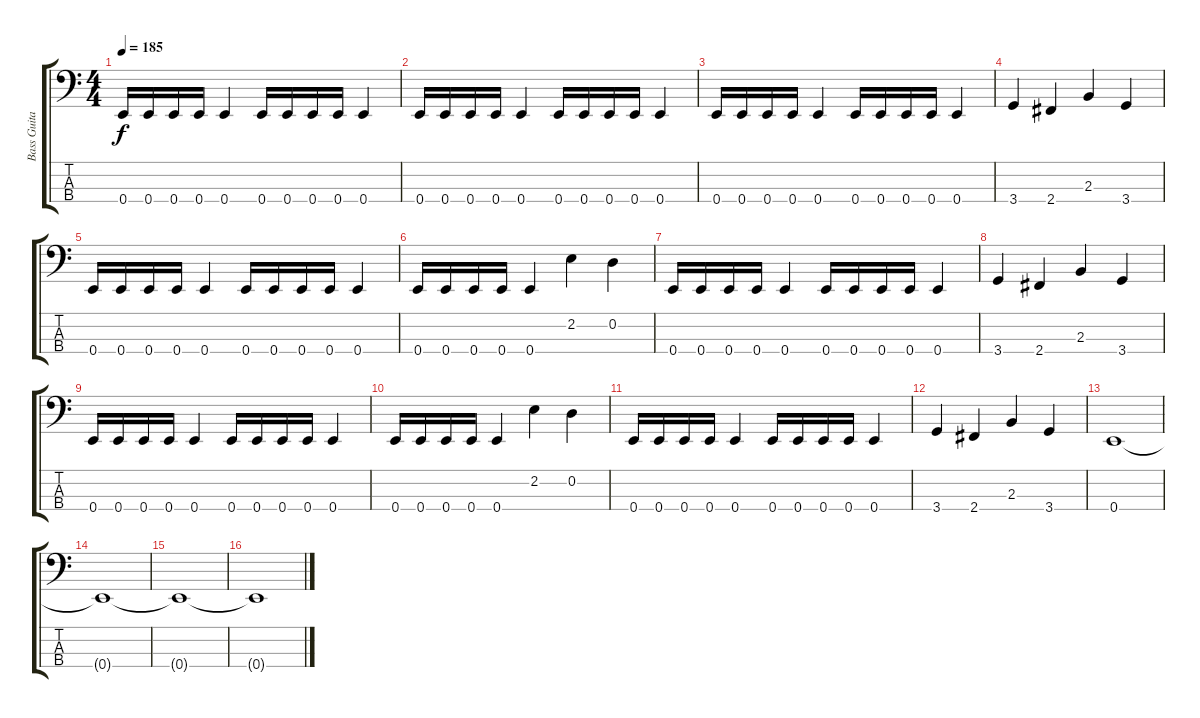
\track ("Bass Guitar" "Bass Guita") {instrument electricbassfinger}
\staff {score tabs}
\tuning (G2 D2 A1 E1) {hide}
\ts (4 4)
\tempo 185
\clef f4
\ks c
0.4.16{dy f} 0.4.16 0.4.16 0.4.16 0.4.4 0.4.16 0.4.16 0.4.16 0.4.16 0.4.4 |
0.4.16 0.4.16 0.4.16 0.4.16 0.4.4 0.4.16 0.4.16 0.4.16 0.4.16 0.4.4 |
0.4.16 0.4.16 0.4.16 0.4.16 0.4.4 0.4.16 0.4.16 0.4.16 0.4.16 0.4.4 |
3.4.4 2.4.4 2.3.4 3.4.4 |
0.4.16 0.4.16 0.4.16 0.4.16 0.4.4 0.4.16 0.4.16 0.4.16 0.4.16 0.4.4 |
0.4.16 0.4.16 0.4.16 0.4.16 0.4.4 2.2.4 0.2.4 |
0.4.16 0.4.16 0.4.16 0.4.16 0.4.4 0.4.16 0.4.16 0.4.16 0.4.16 0.4.4 |
3.4.4 2.4.4 2.3.4 3.4.4 |
0.4.16 0.4.16 0.4.16 0.4.16 0.4.4 0.4.16 0.4.16 0.4.16 0.4.16 0.4.4 |
0.4.16 0.4.16 0.4.16 0.4.16 0.4.4 2.2.4 0.2.4 |
0.4.16 0.4.16 0.4.16 0.4.16 0.4.4 0.4.16 0.4.16 0.4.16 0.4.16 0.4.4 |
3.4.4 2.4.4 2.3.4 3.4.4{volume 16} |
0.4.1{volume 0} |
0.4{t}.1 |
0.4{t}.1 |
0.4{t}.1
